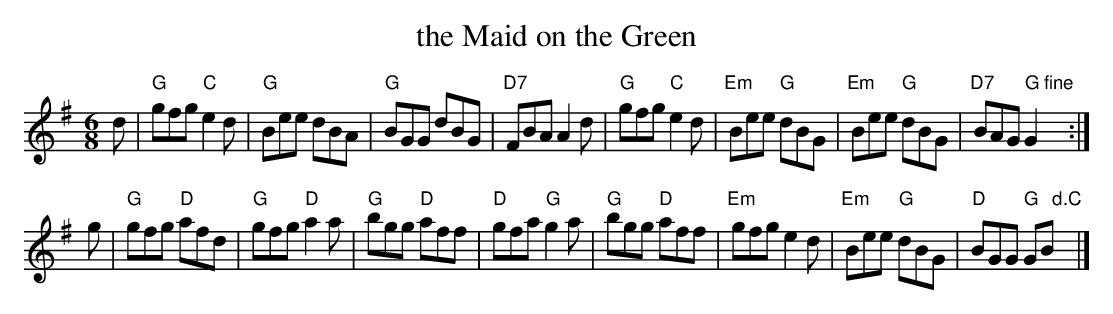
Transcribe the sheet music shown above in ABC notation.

X:1
T: the Maid on the Green
M: 6/8
L: 1/8
K: G
d \
| "G"gfg "C"e2d | "G"Bee dBA | "G"BGG dBG | "D7"FBA A2d \
| "G"gfg "C"e2d | "Em"Bee "G"dBG | "Em"Bee "G"dBG | "D7"BAG "G"G2 "fine"y:|
g \
| "G"gfg "D"afd | "G"gfg "D"a2a | "G"bgg "D"aff | "D"gfa "G"g2a \
| "G"bgg "D"aff | "Em"gfg e2d | "Em"Bee "G"dBG | "D"BGG "G"GB "d.C"y|]
